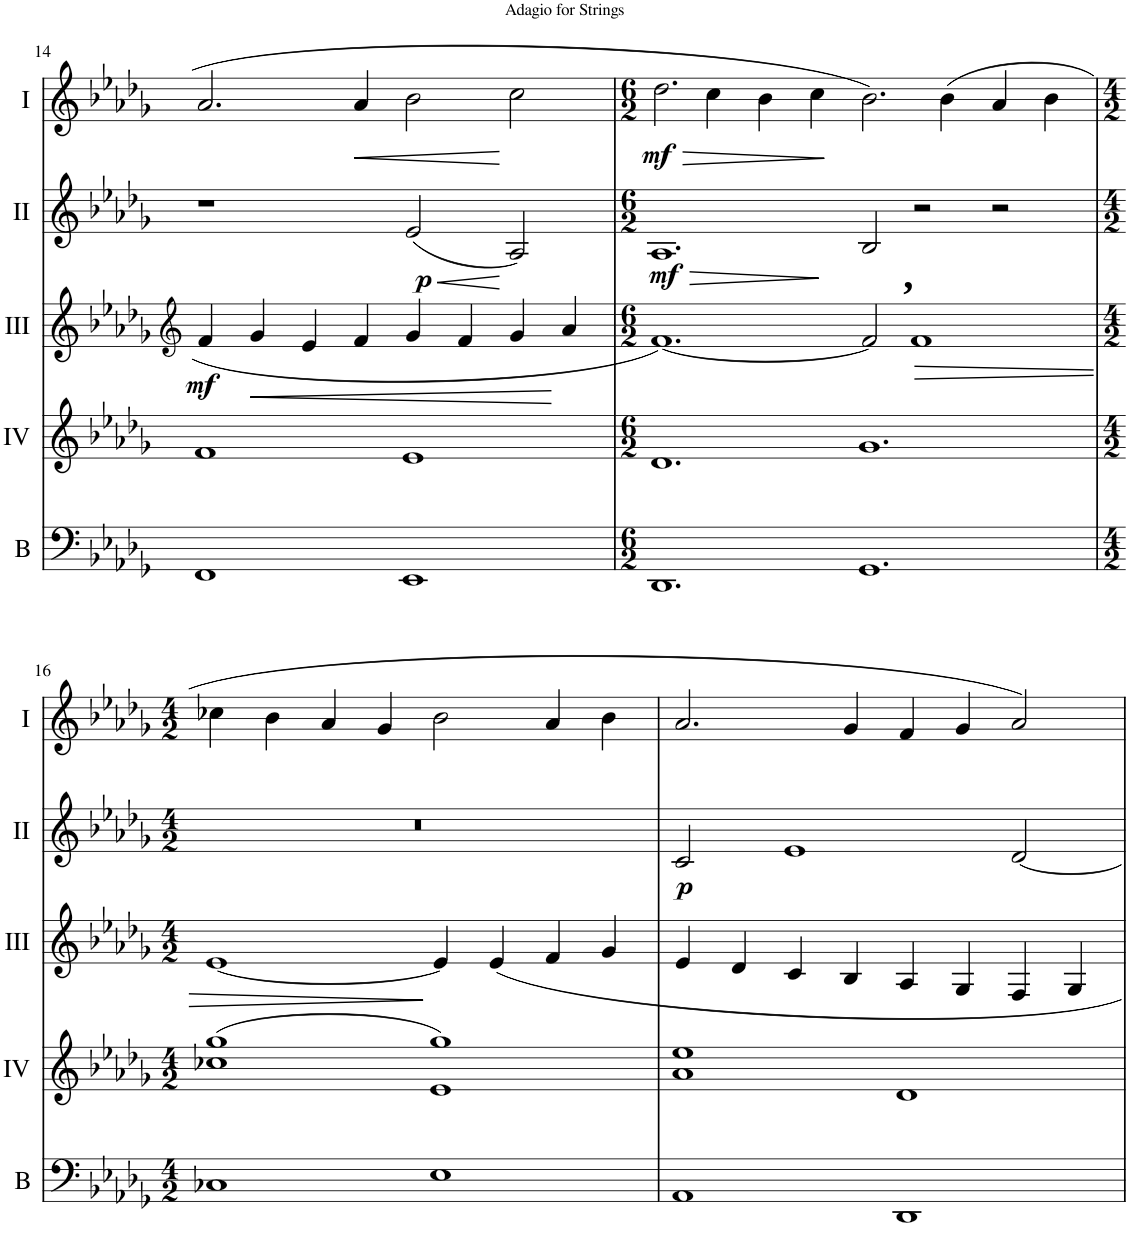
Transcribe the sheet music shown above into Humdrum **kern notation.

**kern	**kern	**kern	**dynam	**kern	**dynam	**kern	**dynam
*part5	*part4	*part3	*part3	*part2	*part2	*part1	*part1
*staff5	*staff4	*staff3	*staff3	*staff2	*staff2	*staff1	*staff1
*I"Basson	*I"Acc. 4	*I"Acc. 3	*	*I"Acc. 2	*	*I"Acc. 1	*
*I'B	*	*	*	*	*	*	*
!!LO:PB:g=z
*clefF4	*clefG2	*clefG2	*	*clefG2	*	*clefG2	*
*Trd7c12	*Trd7c12	*	*	*	*	*	*
*k[b-e-a-d-g-]	*k[b-e-a-d-g-]	*k[b-e-a-d-g-]	*	*k[b-e-a-d-g-]	*	*k[b-e-a-d-g-]	*
*M4/2	*M4/2	*M4/2	*	*M4/2	*	*M4/2	*
=14	=14	=14	=14	=14	=14	=14	=14
!	!	!	!LO:DY:b	!	!	!	!
1FF	1f	4f/	mf	1r	.	2.a-/	.
!	!	!	!LO:HP:b	!	!	!	!
.	.	4g-/	<	.	.	.	.
.	.	4e-/	.	.	.	.	.
!	!	!	!	!	!	!	!LO:HP:b
.	.	4f/	.	.	.	4a-/	<
!	!	!	!	!	!LO:HP:b	!	!
!	!	!	!	!	!LO:DY:n=1:b	!	!
1EE-	1e-	4g-/	.	(2e-/	< p	2b-\	.
.	.	4f/	.	.	.	.	.
.	.	4g-/	.	2A-/)	[	2cc\	[
.	.	4a-/	[	.	.	.	.
=15	=15	=15	=15	=15	=15	=15	=15
*M6/2	*M6/2	*M6/2	*	*M6/2	*	*M6/2	*
!	!	!	!	!	!LO:HP:b	!	!LO:HP:b
!	!	!	!	!	!LO:DY:n=1:b	!	!LO:DY:n=1:b
1.DD-	1.d-	[1.f	.	1.A-	> mf	2.dd-\	> mf
.	.	.	.	.	.	4cc\	.
.	.	.	.	.	.	4b-\	.
.	.	.	.	.	.	4cc\	.
1.GG-	1.g-	2f/]	.	2B-/	]	2.b-\	]
!	!	!LO:TX:a:B:t=,	!	!	!	!	!
!	!	!	!LO:HP:b	!	!	!	!
.	.	1f	>	2r	.	.	.
.	.	.	.	.	.	(4b-\	.
.	.	.	.	2r	.	4a-/	.
.	.	.	.	.	.	4b-\	.
!!LO:LB:g=z
=16	=16	=16	=16	=16	=16	=16	=16
*M4/2	*M4/2	*M4/2	*	*M4/2	*	*M4/2	*
1C-X	(1cc-X 1gg-	[1e-	.	0r	.	4cc-X\	.
.	.	.	.	.	.	4b-\	.
.	.	.	.	.	.	4a-/	.
.	.	.	.	.	.	4g-/	.
1E-	1e- 1gg-)	4e-/]	]	.	.	2b-\	.
.	.	4e-/	.	.	.	.	.
.	.	4f/	.	.	.	4a-/	.
.	.	4g-/	.	.	.	4b-\	.
=17	=17	=17	=17	=17	=17	=17	=17
!	!	!	!	!	!LO:DY:b	!	!
1AA-	1a- 1ee-	4e-/	.	2c/	p	2.a-/	.
.	.	4d-/	.	.	.	.	.
.	.	4c/	.	1e-	.	.	.
.	.	4B-/	.	.	.	4g-/	.
1DD-	1d-	4A-/	.	.	.	4f/	.
.	.	4G-/	.	.	.	4g-/	.
.	.	4F/	.	[2d-/	.	2a-/)	.
.	.	4G-/	.	.	.	.	.
=	=	=	=	=	=	=	=
*-	*-	*-	*-	*-	*-	*-	*-
